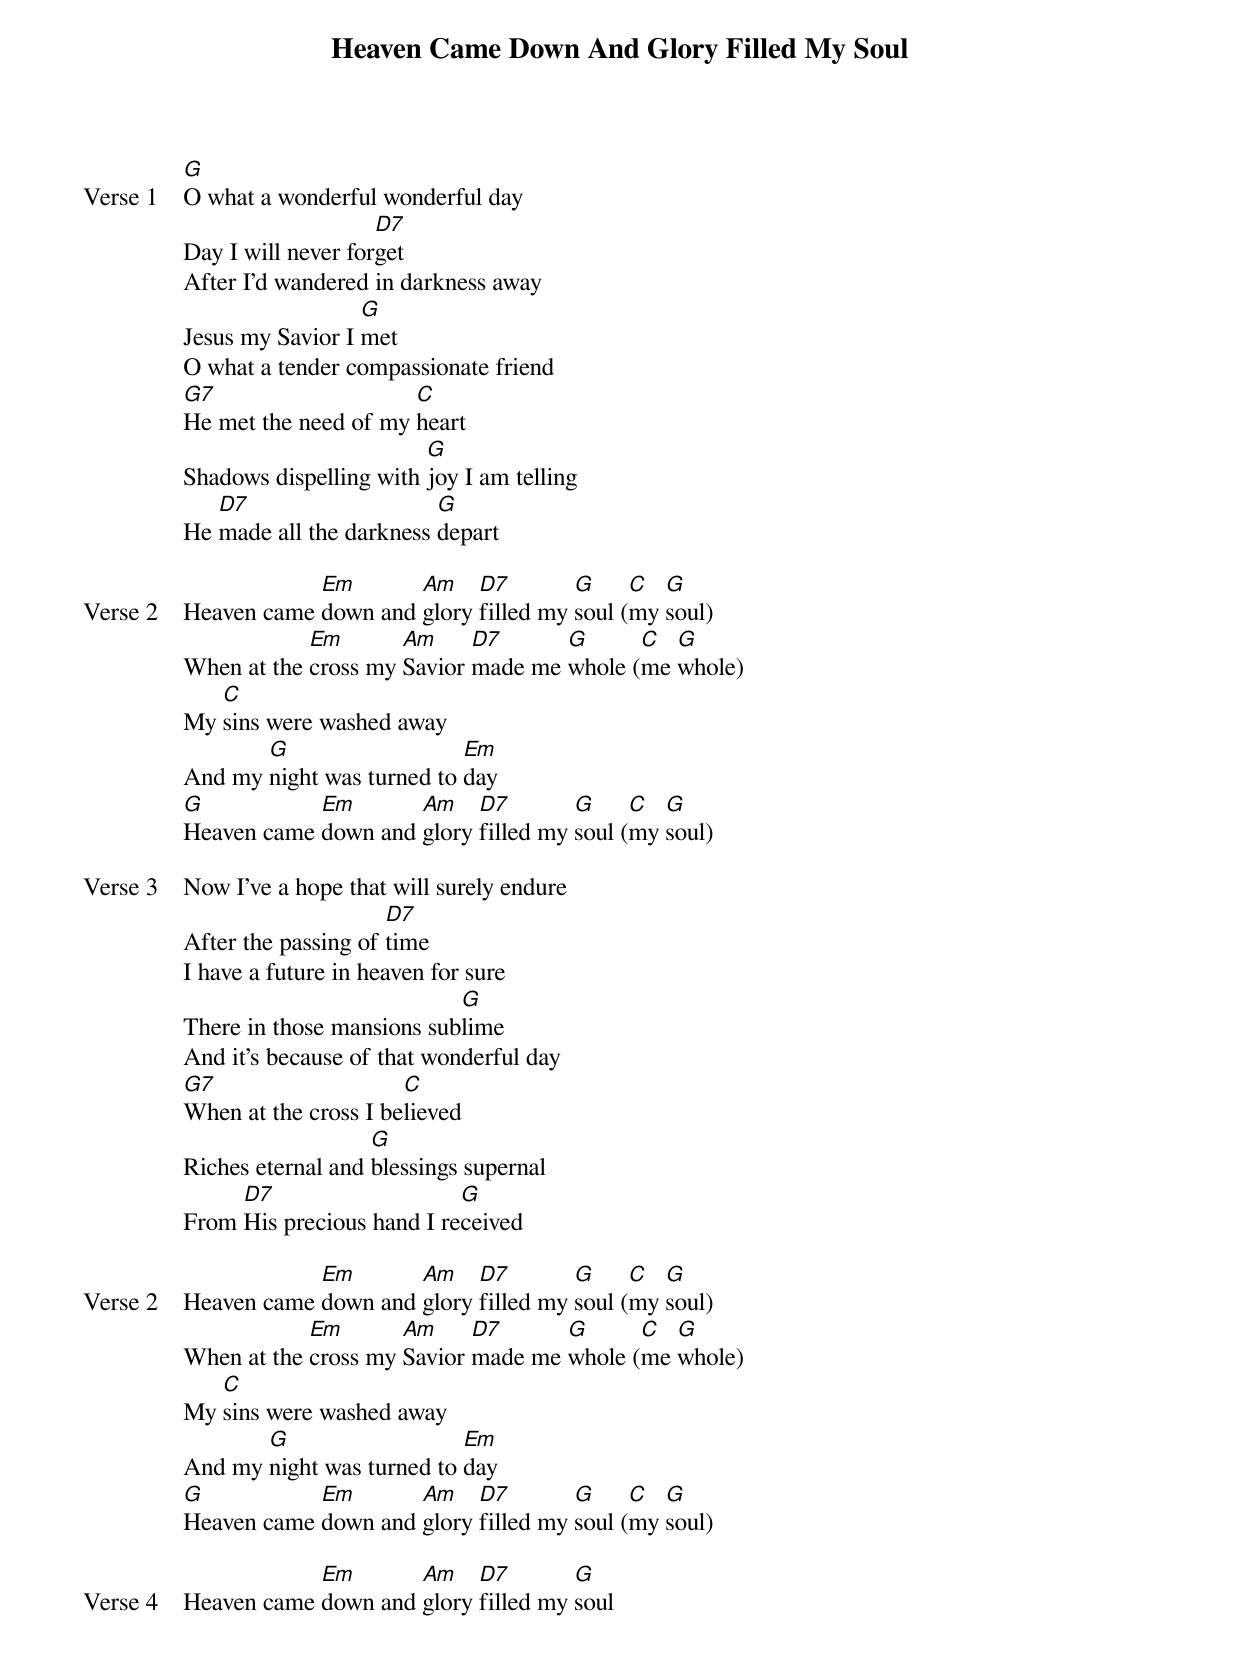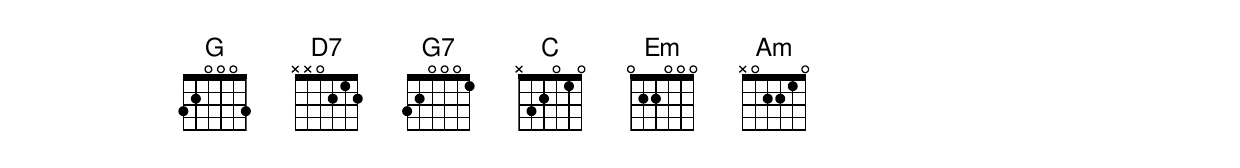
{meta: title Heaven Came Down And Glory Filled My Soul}
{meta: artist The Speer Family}
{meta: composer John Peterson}

{start_of_verse: Verse 1}
[G]O what a wonderful wonderful day
Day I will never for[D7]get
After I'd wandered in darkness away
Jesus my Savior I [G]met
O what a tender compassionate friend
[G7]He met the need of my [C]heart
Shadows dispelling with [G]joy I am telling
He [D7]made all the darkness [G]depart
{end_of_verse}

{start_of_verse: Verse 2}
Heaven came [Em]down and [Am]glory [D7]filled my [G]soul ([C]my [G]soul)
When at the [Em]cross my [Am]Savior [D7]made me [G]whole ([C]me [G]whole)
My [C]sins were washed away
And my [G]night was turned to [Em]day
[G]Heaven came [Em]down and [Am]glory [D7]filled my [G]soul ([C]my [G]soul)
{end_of_verse}

{start_of_verse: Verse 3}
Now I've a hope that will surely endure
After the passing of [D7]time
I have a future in heaven for sure
There in those mansions sub[G]lime
And it's because of that wonderful day
[G7]When at the cross I be[C]lieved
Riches eternal and [G]blessings supernal
From [D7]His precious hand I re[G]ceived
{end_of_verse}

{start_of_verse: Verse 2}
Heaven came [Em]down and [Am]glory [D7]filled my [G]soul ([C]my [G]soul)
When at the [Em]cross my [Am]Savior [D7]made me [G]whole ([C]me [G]whole)
My [C]sins were washed away
And my [G]night was turned to [Em]day
[G]Heaven came [Em]down and [Am]glory [D7]filled my [G]soul ([C]my [G]soul)
{end_of_verse}

{start_of_verse: Verse 4}
Heaven came [Em]down and [Am]glory [D7]filled my [G]soul
{end_of_verse}
